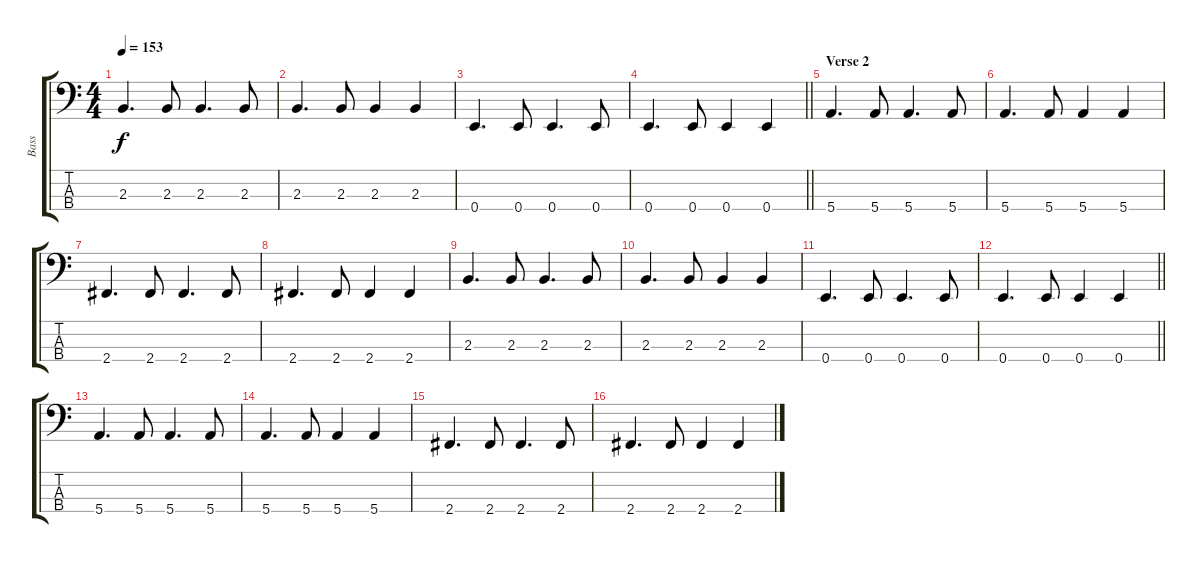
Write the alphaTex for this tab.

\track ("Bass" "Bass") {instrument electricbasspick}
\staff {score tabs}
\tuning (G2 D2 A1 E1) {hide}
\ts (4 4)
\tempo 153
\clef f4
\ks c
2.3.4{d dy f} 2.3.8 2.3.4{d} 2.3.8 |
2.3.4{d} 2.3.8 2.3.4 2.3.4 |
0.4.4{d} 0.4.8 0.4.4{d} 0.4.8 |
\barLineRight lightlight
0.4.4{d} 0.4.8 0.4.4 0.4.4 |
\section ("" "Verse 2")
5.4.4{d} 5.4.8 5.4.4{d} 5.4.8 |
5.4.4{d} 5.4.8 5.4.4 5.4.4 |
2.4.4{d} 2.4.8 2.4.4{d} 2.4.8 |
2.4.4{d} 2.4.8 2.4.4 2.4.4 |
2.3.4{d} 2.3.8 2.3.4{d} 2.3.8 |
2.3.4{d} 2.3.8 2.3.4 2.3.4 |
0.4.4{d} 0.4.8 0.4.4{d} 0.4.8 |
\barLineRight lightlight
0.4.4{d} 0.4.8 0.4.4 0.4.4 |
5.4.4{d} 5.4.8 5.4.4{d} 5.4.8 |
5.4.4{d} 5.4.8 5.4.4 5.4.4 |
2.4.4{d} 2.4.8 2.4.4{d} 2.4.8 |
2.4.4{d} 2.4.8 2.4.4 2.4.4
